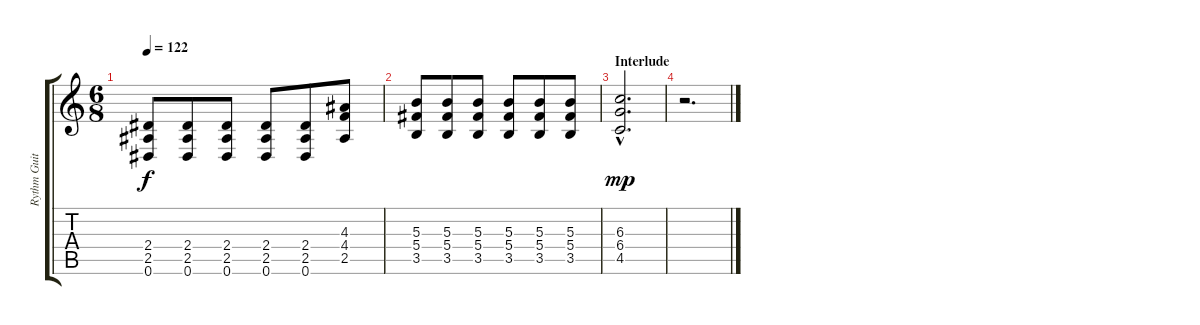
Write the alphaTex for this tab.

\track ("Rythm Guitar" "Rythm Guit") {instrument distortionguitar}
\staff {score tabs}
\tuning (Eb4 Bb3 Gb3 Db3 Ab2 Eb2) {hide}
\ts (6 8)
\tempo 122
\clef g2
\ks c
(2.4 2.5 0.6).8{dy f} (2.4 2.5 0.6).8 (2.4 2.5 0.6).8 (2.4 2.5 0.6).8 (2.4 2.5 0.6).8 (4.3 4.4 2.5).8 |
(5.3 5.4 3.5).8 (5.3 5.4 3.5).8 (5.3 5.4 3.5).8 (5.3 5.4 3.5).8 (5.3 5.4 3.5).8 (5.3 5.4 3.5).8 |
\section ("" "Interlude")
(6.3{hac} 6.4{hac} 4.5{hac}).2{d dy mp} |
r.2{d}
